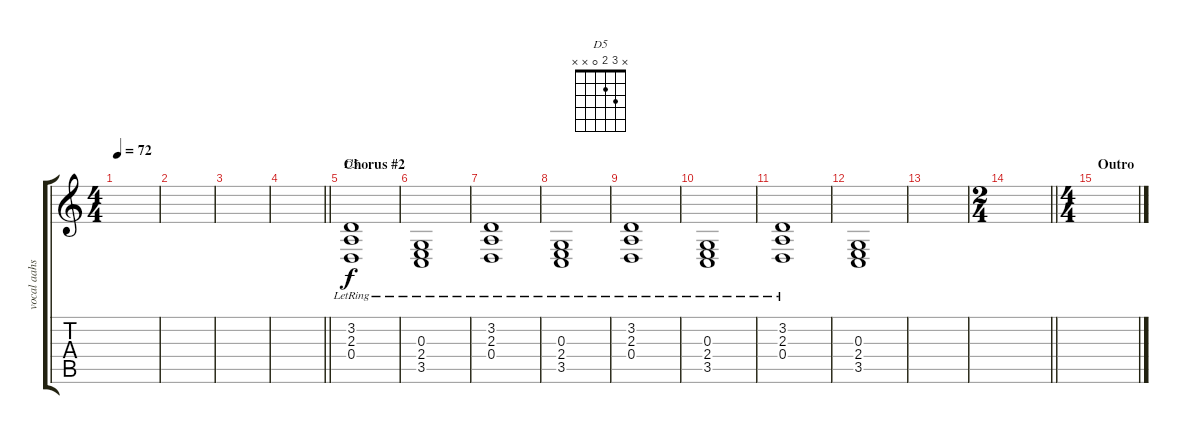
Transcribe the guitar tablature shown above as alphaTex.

\track ("vocal aahs (added by Jimmyddog)" "vocal aahs") {instrument choiraahs}
\staff {score tabs}
\tuning (E4 B3 G3 D3 A2 E2) {hide}
\chord ("D5" x 3 2 0 x x)
\ts (4 4)
\tempo 72
\clef g2
\ks c
|
|
|
\barLineRight lightlight
|
\section ("" "Chorus #2")
(3.2{lr} 2.3{lr} 0.4{lr}).1{ch "D5"} |
(0.3{lr} 2.4{lr} 3.5{lr}).1 |
(3.2{lr} 2.3{lr} 0.4{lr}).1 |
(0.3{lr} 2.4{lr} 3.5{lr}).1 |
(3.2{lr} 2.3{lr} 0.4{lr}).1 |
(0.3{lr} 2.4{lr} 3.5{lr}).1 |
(3.2{lr} 2.3{lr} 0.4{lr}).1 |
(0.3 2.4 3.5).1 |
|
\ts (2 4)
\barLineRight lightlight
|
\ts (4 4)
\section ("" "Outro")
